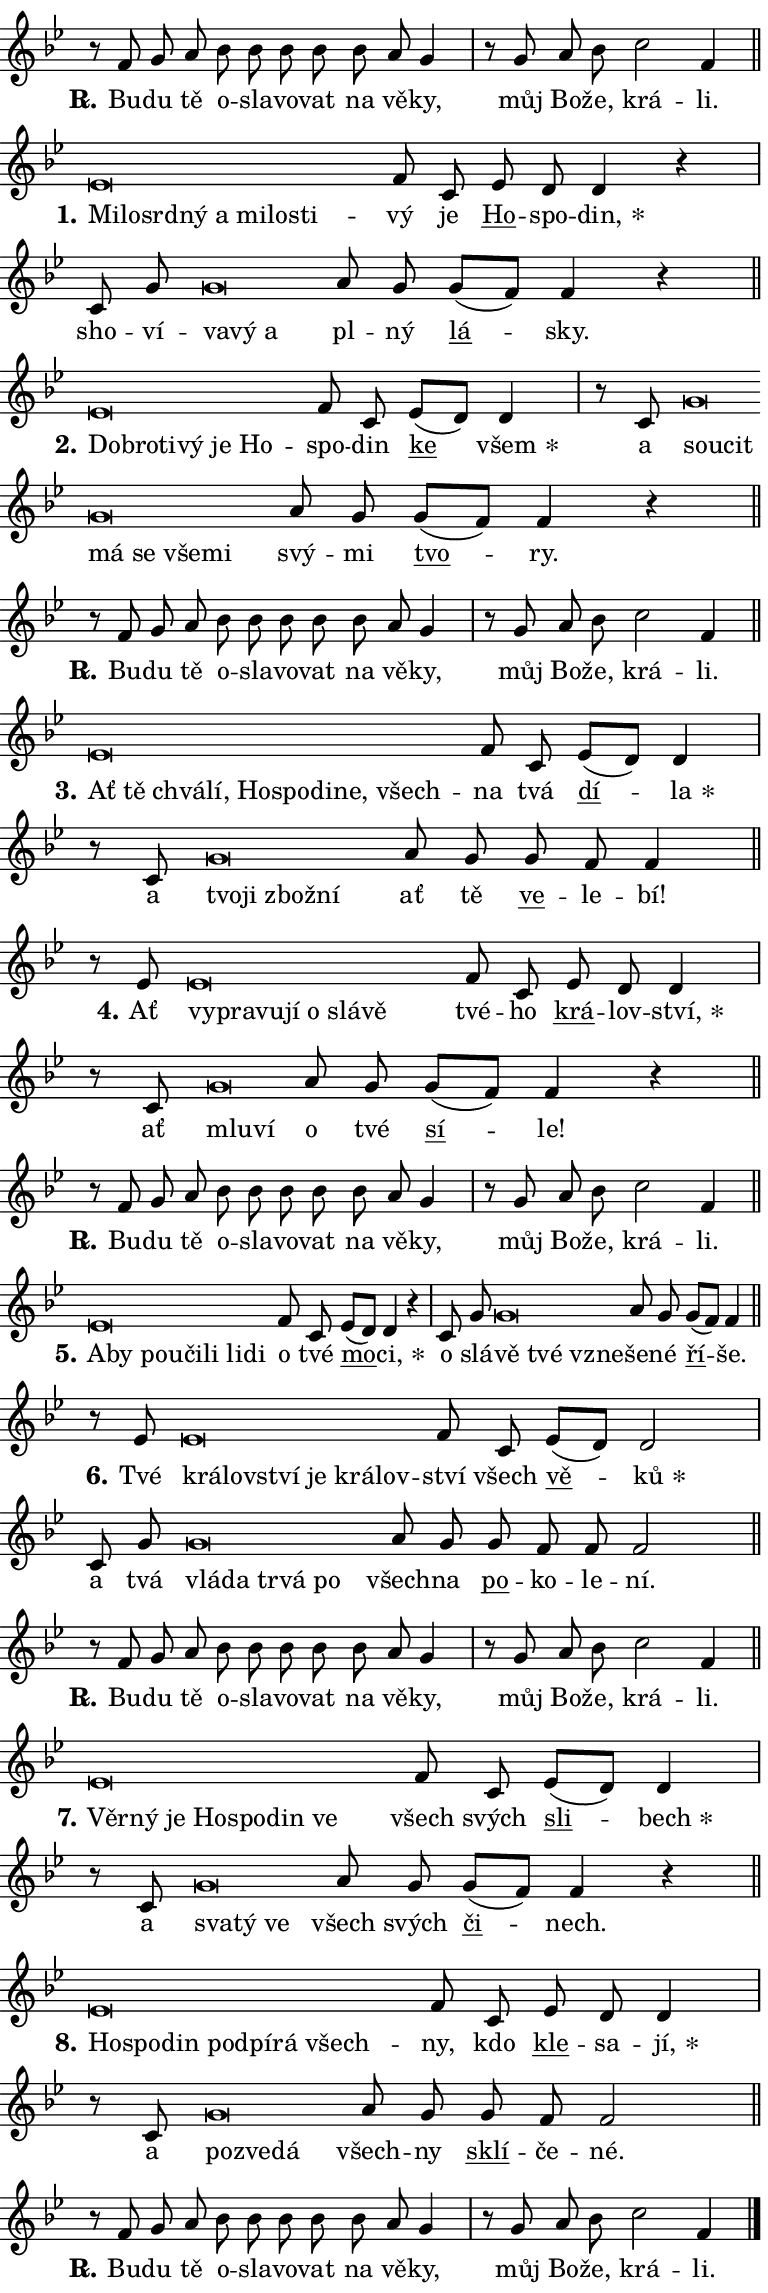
\version "2.24.0"
\header { tagline = "" }
\paper {
  indent = 0\cm
  top-margin = 0\cm
  right-margin = 0.13\cm % to fit lyric hyphens
  bottom-margin = 0\cm
  left-margin = 0\cm
  paper-width = 13\cm
  page-breaking = #ly:one-page-breaking
  system-system-spacing.basic-distance = #11
  score-system-spacing.basic-distance = #11
  ragged-last = ##f
}


%% Author: Thomas Morley
%% https://lists.gnu.org/archive/html/lilypond-user/2020-05/msg00002.html
#(define (line-position grob)
"Returns position of @var[grob} in current system:
   @code{'start}, if at first time-step
   @code{'end}, if at last time-step
   @code{'middle} otherwise
"
  (let* ((col (ly:item-get-column grob))
         (ln (ly:grob-object col 'left-neighbor))
         (rn (ly:grob-object col 'right-neighbor))
         (col-to-check-left (if (ly:grob? ln) ln col))
         (col-to-check-right (if (ly:grob? rn) rn col))
         (break-dir-left
           (and
             (ly:grob-property col-to-check-left 'non-musical #f)
             (ly:item-break-dir col-to-check-left)))
         (break-dir-right
           (and
             (ly:grob-property col-to-check-right 'non-musical #f)
             (ly:item-break-dir col-to-check-right))))
        (cond ((eqv? 1 break-dir-left) 'start)
              ((eqv? -1 break-dir-right) 'end)
              (else 'middle))))

#(define (tranparent-at-line-position vctor)
  (lambda (grob)
  "Relying on @code{line-position} select the relevant enry from @var{vctor}.
Used to determine transparency,"
    (case (line-position grob)
      ((end) (not (vector-ref vctor 0)))
      ((middle) (not (vector-ref vctor 1)))
      ((start) (not (vector-ref vctor 2))))))

noteHeadBreakVisibility =
#(define-music-function (break-visibility)(vector?)
"Makes @code{NoteHead}s transparent relying on @var{break-visibility}"
#{
  \override NoteHead.transparent =
    #(tranparent-at-line-position break-visibility)
#})

#(define delete-ledgers-for-transparent-note-heads
  (lambda (grob)
    "Reads whether a @code{NoteHead} is transparent.
If so this @code{NoteHead} is removed from @code{'note-heads} from
@var{grob}, which is supposed to be @code{LedgerLineSpanner}.
As a result ledgers are not printed for this @code{NoteHead}"
    (let* ((nhds-array (ly:grob-object grob 'note-heads))
           (nhds-list
             (if (ly:grob-array? nhds-array)
                 (ly:grob-array->list nhds-array)
                 '()))
           ;; Relies on the transparent-property being done before
           ;; Staff.LedgerLineSpanner.after-line-breaking is executed.
           ;; This is fragile ...
           (to-keep
             (remove
               (lambda (nhd)
                 (ly:grob-property nhd 'transparent #f))
               nhds-list)))
      ;; TODO find a better method to iterate over grob-arrays, similiar
      ;; to filter/remove etc for lists
      ;; For now rebuilt from scratch
      (set! (ly:grob-object grob 'note-heads)  '())
      (for-each
        (lambda (nhd)
          (ly:pointer-group-interface::add-grob grob 'note-heads nhd))
        to-keep))))

squashNotes = {
  \override NoteHead.X-extent = #'(-0.2 . 0.2)
  \override NoteHead.Y-extent = #'(-0.75 . 0)
  \override NoteHead.stencil =
    #(lambda (grob)
       (let ((pos (ly:grob-property grob 'staff-position)))
         (begin
           (if (< pos -7) (display "ERROR: Lower brevis then expected\n") (display ""))
           (if (<= pos -6) ly:text-interface::print ly:note-head::print))))
}
unSquashNotes = {
  \revert NoteHead.X-extent
  \revert NoteHead.Y-extent
  \revert NoteHead.stencil
}

hideNotes = \noteHeadBreakVisibility #begin-of-line-visible
unHideNotes = \noteHeadBreakVisibility #all-visible

% work-around for resetting accidentals
% https://lilypond.org/doc/v2.23/Documentation/notation/displaying-rhythms#unmetered-music
cadenzaMeasure = {
  \cadenzaOff
  \partial 1024 s1024
  \cadenzaOn
}

#(define-markup-command (accent layout props text) (markup?)
  "Underline accented syllable"
  (interpret-markup layout props
    #{\markup \override #'(offset . 4.3) \underline { #text }#}))

responsum = \markup \concat {
  "R" \hspace #-1.05 \path #0.1 #'((moveto 0 0.07) (lineto 0.9 0.8)) \hspace #0.05 "."
}

spaceSize = #0.6828661417322834 % exact space size for TeX Gyre Schola

\layout {
  \context {
    \Staff
    \remove "Time_signature_engraver"
    \override LedgerLineSpanner.after-line-breaking = #delete-ledgers-for-transparent-note-heads
  }
  \context {
    \Lyrics {
      \override LyricSpace.minimum-distance = \spaceSize
      \override LyricText.font-name = #"TeX Gyre Schola"
      \override LyricText.font-size = 1
      \override StanzaNumber.font-name = #"TeX Gyre Schola Bold"
      \override StanzaNumber.font-size = 1
    }
  }
  \context {
    \Score 
    \override NoteHead.text =
      #(lambda (grob) 
        (let ((pos (ly:grob-property grob 'staff-position)))
          #{\markup {
            \combine
              \halign #-0.55 \raise #(if (= pos -6) 0 0.5) \override #'(thickness . 2) \draw-line #'(3.2 . 0)
              \musicglyph "noteheads.sM1"
          }#}))
  }
}

% magnetic-lyrics.ily
%
%   written by
%     Jean Abou Samra <jean@abou-samra.fr>
%     Werner Lemberg <wl@gnu.org>
%
%   adapted by
%     Jiri Hon <jiri.hon@gmail.com>
%
% Version 2022-Apr-15

% https://www.mail-archive.com/lilypond-user@gnu.org/msg149350.html

#(define (Left_hyphen_pointer_engraver context)
   "Collect syllable-hyphen-syllable occurrences in lyrics and store
them in properties.  This engraver only looks to the left.  For
example, if the lyrics input is @code{foo -- bar}, it does the
following.

@itemize @bullet
@item
Set the @code{text} property of the @code{LyricHyphen} grob between
@q{foo} and @q{bar} to @code{foo}.

@item
Set the @code{left-hyphen} property of the @code{LyricText} grob with
text @q{foo} to the @code{LyricHyphen} grob between @q{foo} and
@q{bar}.
@end itemize

Use this auxiliary engraver in combination with the
@code{lyric-@/text::@/apply-@/magnetic-@/offset!} hook."
   (let ((hyphen #f)
         (text #f))
     (make-engraver
      (acknowledgers
       ((lyric-syllable-interface engraver grob source-engraver)
        (set! text grob)))
      (end-acknowledgers
       ((lyric-hyphen-interface engraver grob source-engraver)
        ;(when (not (grob::has-interface grob 'lyric-space-interface))
          (set! hyphen grob)));)
      ((stop-translation-timestep engraver)
       (when (and text hyphen)
         (ly:grob-set-object! text 'left-hyphen hyphen))
       (set! text #f)
       (set! hyphen #f)))))

#(define (lyric-text::apply-magnetic-offset! grob)
   "If the space between two syllables is less than the value in
property @code{LyricText@/.details@/.squash-threshold}, move the right
syllable to the left so that it gets concatenated with the left
syllable.

Use this function as a hook for
@code{LyricText@/.after-@/line-@/breaking} if the
@code{Left_@/hyphen_@/pointer_@/engraver} is active."
   (let ((hyphen (ly:grob-object grob 'left-hyphen #f)))
     (when hyphen
       (let ((left-text (ly:spanner-bound hyphen LEFT)))
         (when (grob::has-interface left-text 'lyric-syllable-interface)
           (let* ((common (ly:grob-common-refpoint grob left-text X))
                  (this-x-ext (ly:grob-extent grob common X))
                  (left-x-ext
                   (begin
                     ;; Trigger magnetism for left-text.
                     (ly:grob-property left-text 'after-line-breaking)
                     (ly:grob-extent left-text common X)))
                  ;; `delta` is the gap width between two syllables.
                  (delta (- (interval-start this-x-ext)
                            (interval-end left-x-ext)))
                  (details (ly:grob-property grob 'details))
                  (threshold (assoc-get 'squash-threshold details 0.2)))
             (when (< delta threshold)
               (let* (;; We have to manipulate the input text so that
                      ;; ligatures crossing syllable boundaries are not
                      ;; disabled.  For languages based on the Latin
                      ;; script this is essentially a beautification.
                      ;; However, for non-Western scripts it can be a
                      ;; necessity.
                      (lt (ly:grob-property left-text 'text))
                      (rt (ly:grob-property grob 'text))
                      (is-space (grob::has-interface hyphen 'lyric-space-interface))
                      (space (if is-space " " ""))
                      (extra-delta (if is-space spaceSize 0))
                      ;; Append new syllable.
                      (ltrt-space (if (and (string? lt) (string? rt))
                                (string-append lt space rt)
                                (make-concat-markup (list lt space rt))))
                      ;; Right-align `ltrt` to the right side.
                      (ltrt-space-markup (grob-interpret-markup
                               grob
                               (make-translate-markup
                                (cons (interval-length this-x-ext) 0)
                                (make-right-align-markup ltrt-space)))))
                 (begin
                   ;; Don't print `left-text`.
                   (ly:grob-set-property! left-text 'stencil #f)
                   ;; Set text and stencil (which holds all collected
                   ;; syllables so far) and shift it to the left.
                   (ly:grob-set-property! grob 'text ltrt-space)
                   (ly:grob-set-property! grob 'stencil ltrt-space-markup)
                   (ly:grob-translate-axis! grob (- (- delta extra-delta)) X))))))))))


#(define (lyric-hyphen::displace-bounds-first grob)
   ;; Make very sure this callback isn't triggered too early.
   (let ((left (ly:spanner-bound grob LEFT))
         (right (ly:spanner-bound grob RIGHT)))
     (ly:grob-property left 'after-line-breaking)
     (ly:grob-property right 'after-line-breaking)
     (ly:lyric-hyphen::print grob)))

squashThreshold = #0.4

\layout {
  \context {
    \Lyrics
    \consists #Left_hyphen_pointer_engraver
    \override LyricText.after-line-breaking =
      #lyric-text::apply-magnetic-offset!
    \override LyricHyphen.stencil = #lyric-hyphen::displace-bounds-first
    \override LyricText.details.squash-threshold = \squashThreshold
    \override LyricHyphen.minimum-distance = 0
    \override LyricHyphen.minimum-length = \squashThreshold
  }
}

squashText = \override LyricText.details.squash-threshold = 9999
unSquashText = \override LyricText.details.squash-threshold = \squashThreshold

leftText = \override LyricText.self-alignment-X = #LEFT
unLeftText = \revert LyricText.self-alignment-X

starOffset = #(lambda (grob) 
                (let ((x_offset (ly:self-alignment-interface::aligned-on-x-parent grob)))
                  (if (= x_offset 0) 0 (+ x_offset 1.2))))

star = #(define-music-function (syllable)(string?)
"Append star separator at the end of a syllable"
#{
  \once \override LyricText.X-offset = #starOffset
  \lyricmode { \markup {
    #syllable
    \override #'((font-name . "TeX Gyre Schola Bold")) \hspace #0.2 \lower #0.65 \larger "*"
  } }
#})

starAccent = #(define-music-function (syllable)(string?)
"Append star separator at the end of a syllable and make accent"
#{
  \once \override LyricText.X-offset = #starOffset
  \lyricmode { \markup {
    \accent #syllable
    \override #'((font-name . "TeX Gyre Schola Bold")) \hspace #0.2 \lower #0.65 \larger "*"
  } }
#})

breath = #(define-music-function (syllable)(string?)
"Append breathing indicator at the end of a syllable"
#{
  \lyricmode { \markup { #syllable "+" } }
#})

optionalBreath = #(define-music-function (syllable)(string?)
"Append optional breathing indicator at the end of a syllable"
#{
  \lyricmode { \markup { #syllable "(+)" } }
#})


\score {
    <<
        \new Voice = "melody" { \cadenzaOn \key bes \major \relative { r8 f' g a bes bes bes bes \bar "" bes a g4 \cadenzaMeasure \bar "|" r8 g a bes \bar "" c2 f,4 \cadenzaMeasure \bar "||" \break } }
        \new Lyrics \lyricsto "melody" { \lyricmode { \set stanza = \responsum
Bu -- du tě o -- sla -- vo -- vat na vě -- ky, můj Bo -- že, krá -- li. } }
    >>
    \layout {}
}

\score {
    <<
        \new Voice = "melody" { \cadenzaOn \key bes \major \relative { \squashNotes es'\breve*1/16 \hideNotes \breve*1/16 \bar "" \breve*1/16 \bar "" \breve*1/16 \bar "" \breve*1/16 \bar "" \breve*1/16 \bar "" \breve*1/16 \breve*1/16 \bar "" \unHideNotes \unSquashNotes f8 c \bar "" es d d4 r \cadenzaMeasure \bar "|" c8 g' \bar "" \squashNotes g\breve*1/16 \hideNotes \breve*1/16 \breve*1/16 \bar "" \unHideNotes \unSquashNotes a8 g \bar "" g[( f)] f4 r \cadenzaMeasure \bar "||" \break } }
        \new Lyrics \lyricsto "melody" { \lyricmode { \set stanza = "1."
\leftText Mi -- \squashText lo -- srd -- ný a mi -- lo -- sti -- \unLeftText \unSquashText vý je \markup \accent Ho -- spo -- \star din, sho -- ví -- \leftText va -- \squashText vý a \unLeftText \unSquashText pl -- ný \markup \accent lá -- sky. } }
    >>
    \layout {}
}

\score {
    <<
        \new Voice = "melody" { \cadenzaOn \key bes \major \relative { \squashNotes es'\breve*1/16 \hideNotes \breve*1/16 \bar "" \breve*1/16 \bar "" \breve*1/16 \bar "" \breve*1/16 \breve*1/16 \bar "" \unHideNotes \unSquashNotes f8 c \bar "" es[( d)] d4 \cadenzaMeasure \bar "|" r8 c8 \squashNotes g'\breve*1/16 \hideNotes \breve*1/16 \bar "" \breve*1/16 \bar "" \breve*1/16 \bar "" \breve*1/16 \breve*1/16 \bar "" \unHideNotes \unSquashNotes a8 g \bar "" g[( f)] f4 r \cadenzaMeasure \bar "||" \break } }
        \new Lyrics \lyricsto "melody" { \lyricmode { \set stanza = "2."
\leftText Dob -- \squashText ro -- ti -- vý je Ho -- \unLeftText \unSquashText spo -- din \markup \accent ke \star všem a \leftText sou -- \squashText cit má se vše -- mi \unLeftText \unSquashText svý -- mi \markup \accent tvo -- ry. } }
    >>
    \layout {}
}

\score {
    <<
        \new Voice = "melody" { \cadenzaOn \key bes \major \relative { r8 f' g a bes bes bes bes \bar "" bes a g4 \cadenzaMeasure \bar "|" r8 g a bes \bar "" c2 f,4 \cadenzaMeasure \bar "||" \break } }
        \new Lyrics \lyricsto "melody" { \lyricmode { \set stanza = \responsum
Bu -- du tě o -- sla -- vo -- vat na vě -- ky, můj Bo -- že, krá -- li. } }
    >>
    \layout {}
}

\score {
    <<
        \new Voice = "melody" { \cadenzaOn \key bes \major \relative { \squashNotes es'\breve*1/16 \hideNotes \breve*1/16 \bar "" \breve*1/16 \bar "" \breve*1/16 \bar "" \breve*1/16 \bar "" \breve*1/16 \bar "" \breve*1/16 \bar "" \breve*1/16 \breve*1/16 \bar "" \unHideNotes \unSquashNotes f8 c \bar "" es[( d)] d4 \cadenzaMeasure \bar "|" r8 c8 \squashNotes g'\breve*1/16 \hideNotes \breve*1/16 \bar "" \breve*1/16 \breve*1/16 \bar "" \unHideNotes \unSquashNotes a8 g \bar "" g f f4 \cadenzaMeasure \bar "||" \break } }
        \new Lyrics \lyricsto "melody" { \lyricmode { \set stanza = "3."
\leftText Ať \squashText tě chvá -- lí, Ho -- spo -- di -- ne, všech -- \unLeftText \unSquashText na tvá \markup \accent dí -- \star la a \leftText tvo -- \squashText ji zbož -- ní \unLeftText \unSquashText ať tě \markup \accent ve -- le -- bí! } }
    >>
    \layout {}
}

\score {
    <<
        \new Voice = "melody" { \cadenzaOn \key bes \major \relative { r8 es'8 \squashNotes es\breve*1/16 \hideNotes \breve*1/16 \bar "" \breve*1/16 \bar "" \breve*1/16 \bar "" \breve*1/16 \bar "" \breve*1/16 \breve*1/16 \bar "" \unHideNotes \unSquashNotes f8 c \bar "" es d d4 \cadenzaMeasure \bar "|" r8 c8 \squashNotes g'\breve*1/16 \hideNotes \breve*1/16 \bar "" \unHideNotes \unSquashNotes a8 g \bar "" g[( f)] f4 r \cadenzaMeasure \bar "||" \break } }
        \new Lyrics \lyricsto "melody" { \lyricmode { \set stanza = "4."
Ať \leftText vy -- \squashText pra -- vu -- jí o slá -- vě \unLeftText \unSquashText tvé -- ho \markup \accent krá -- lov -- \star ství, ať \leftText mlu -- \squashText ví \unLeftText \unSquashText o tvé \markup \accent sí -- le! } }
    >>
    \layout {}
}

\score {
    <<
        \new Voice = "melody" { \cadenzaOn \key bes \major \relative { r8 f' g a bes bes bes bes \bar "" bes a g4 \cadenzaMeasure \bar "|" r8 g a bes \bar "" c2 f,4 \cadenzaMeasure \bar "||" \break } }
        \new Lyrics \lyricsto "melody" { \lyricmode { \set stanza = \responsum
Bu -- du tě o -- sla -- vo -- vat na vě -- ky, můj Bo -- že, krá -- li. } }
    >>
    \layout {}
}

\score {
    <<
        \new Voice = "melody" { \cadenzaOn \key bes \major \relative { \squashNotes es'\breve*1/16 \hideNotes \breve*1/16 \bar "" \breve*1/16 \bar "" \breve*1/16 \bar "" \breve*1/16 \bar "" \breve*1/16 \bar "" \breve*1/16 \breve*1/16 \bar "" \unHideNotes \unSquashNotes f8 c \bar "" es[( d)] d4 r \cadenzaMeasure \bar "|" c8 g' \bar "" \squashNotes g\breve*1/16 \hideNotes \breve*1/16 \breve*1/16 \bar "" \unHideNotes \unSquashNotes a8 g \bar "" g[( f)] f4 \cadenzaMeasure \bar "||" \break } }
        \new Lyrics \lyricsto "melody" { \lyricmode { \set stanza = "5."
\leftText A -- \squashText by po -- u -- či -- li li -- di \unLeftText \unSquashText o tvé \markup \accent mo -- \star ci, o slá -- \leftText vě \squashText tvé vzne -- \unLeftText \unSquashText še -- né \markup \accent ří -- še. } }
    >>
    \layout {}
}

\score {
    <<
        \new Voice = "melody" { \cadenzaOn \key bes \major \relative { r8 es'8 \squashNotes es\breve*1/16 \hideNotes \breve*1/16 \bar "" \breve*1/16 \bar "" \breve*1/16 \bar "" \breve*1/16 \breve*1/16 \bar "" \unHideNotes \unSquashNotes f8 c \bar "" es[( d)] d2 \cadenzaMeasure \bar "|" c8 g' \bar "" \squashNotes g\breve*1/16 \hideNotes \breve*1/16 \bar "" \breve*1/16 \bar "" \breve*1/16 \breve*1/16 \bar "" \unHideNotes \unSquashNotes a8 g \bar "" g f f f2 \cadenzaMeasure \bar "||" \break } }
        \new Lyrics \lyricsto "melody" { \lyricmode { \set stanza = "6."
Tvé \leftText krá -- \squashText lov -- ství je krá -- lov -- \unLeftText \unSquashText ství všech \markup \accent vě -- \star ků a tvá \leftText vlá -- \squashText da tr -- vá po \unLeftText \unSquashText všech -- na \markup \accent po -- ko -- le -- ní. } }
    >>
    \layout {}
}

\score {
    <<
        \new Voice = "melody" { \cadenzaOn \key bes \major \relative { r8 f' g a bes bes bes bes \bar "" bes a g4 \cadenzaMeasure \bar "|" r8 g a bes \bar "" c2 f,4 \cadenzaMeasure \bar "||" \break } }
        \new Lyrics \lyricsto "melody" { \lyricmode { \set stanza = \responsum
Bu -- du tě o -- sla -- vo -- vat na vě -- ky, můj Bo -- že, krá -- li. } }
    >>
    \layout {}
}

\score {
    <<
        \new Voice = "melody" { \cadenzaOn \key bes \major \relative { \squashNotes es'\breve*1/16 \hideNotes \breve*1/16 \bar "" \breve*1/16 \bar "" \breve*1/16 \bar "" \breve*1/16 \bar "" \breve*1/16 \breve*1/16 \bar "" \unHideNotes \unSquashNotes f8 c \bar "" es[( d)] d4 \cadenzaMeasure \bar "|" r8 c8 \squashNotes g'\breve*1/16 \hideNotes \breve*1/16 \breve*1/16 \bar "" \unHideNotes \unSquashNotes a8 g \bar "" g[( f)] f4 r \cadenzaMeasure \bar "||" \break } }
        \new Lyrics \lyricsto "melody" { \lyricmode { \set stanza = "7."
\leftText Věr -- \squashText ný je Ho -- spo -- din ve \unLeftText \unSquashText všech svých \markup \accent sli -- \star bech a \leftText sva -- \squashText tý ve \unLeftText \unSquashText všech svých \markup \accent či -- nech. } }
    >>
    \layout {}
}

\score {
    <<
        \new Voice = "melody" { \cadenzaOn \key bes \major \relative { \squashNotes es'\breve*1/16 \hideNotes \breve*1/16 \bar "" \breve*1/16 \bar "" \breve*1/16 \bar "" \breve*1/16 \bar "" \breve*1/16 \breve*1/16 \bar "" \unHideNotes \unSquashNotes f8 c \bar "" es d d4 \cadenzaMeasure \bar "|" r8 c8 \squashNotes g'\breve*1/16 \hideNotes \breve*1/16 \breve*1/16 \bar "" \unHideNotes \unSquashNotes a8 g \bar "" g f f2 \cadenzaMeasure \bar "||" \break } }
        \new Lyrics \lyricsto "melody" { \lyricmode { \set stanza = "8."
\leftText Ho -- \squashText spo -- din pod -- pí -- rá všech -- \unLeftText \unSquashText ny, kdo \markup \accent kle -- sa -- \star jí, a \leftText po -- \squashText zve -- dá \unLeftText \unSquashText všech -- ny \markup \accent sklí -- če -- né. } }
    >>
    \layout {}
}

\score {
    <<
        \new Voice = "melody" { \cadenzaOn \key bes \major \relative { r8 f' g a bes bes bes bes \bar "" bes a g4 \cadenzaMeasure \bar "|" r8 g a bes \bar "" c2 f,4 \cadenzaMeasure \bar "||" \break } \bar "|." }
        \new Lyrics \lyricsto "melody" { \lyricmode { \set stanza = \responsum
Bu -- du tě o -- sla -- vo -- vat na vě -- ky, můj Bo -- že, krá -- li. } }
    >>
    \layout {}
}
